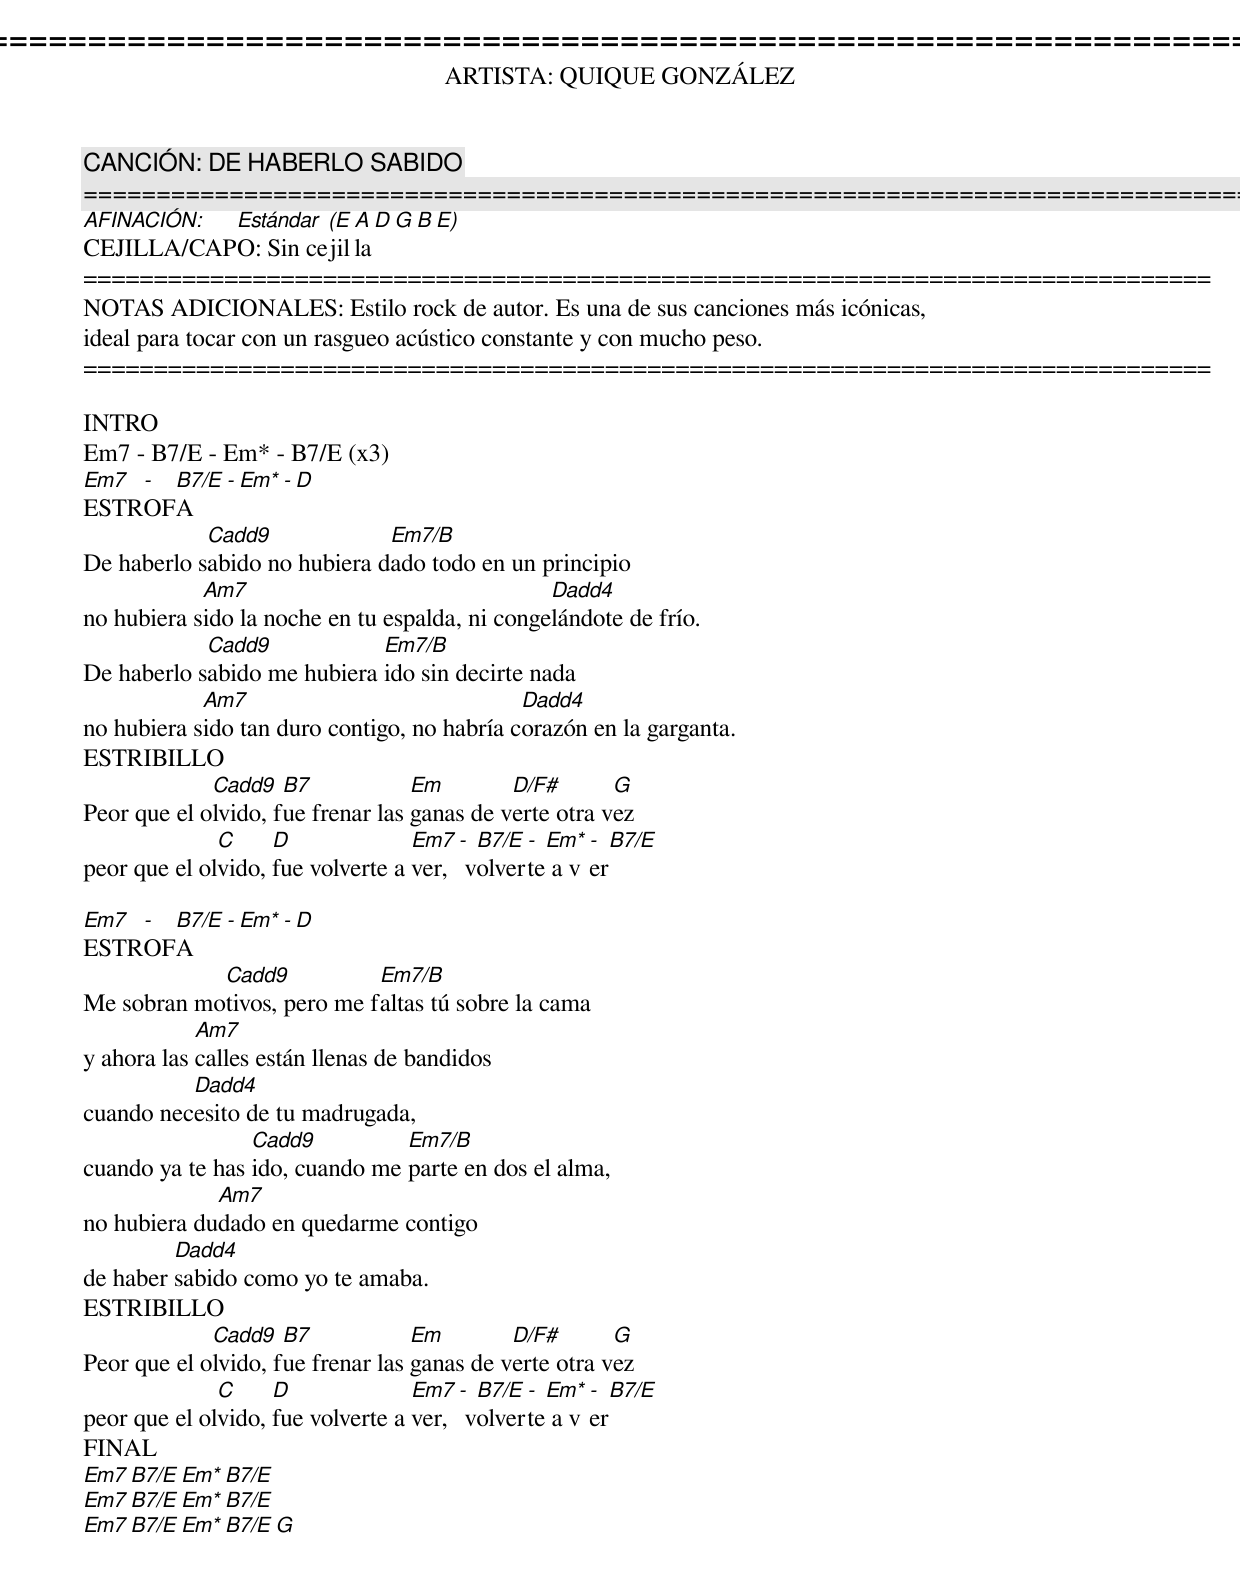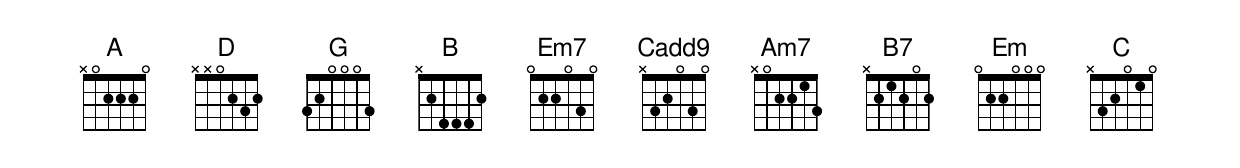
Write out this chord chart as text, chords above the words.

================================================================================
ARTISTA: QUIQUE GONZÁLEZ
CANCIÓN: DE HABERLO SABIDO
================================================================================
AFINACIÓN: Estándar (E A D G B E)
CEJILLA/CAPO: Sin cejilla
================================================================================
NOTAS ADICIONALES: Estilo rock de autor. Es una de sus canciones más icónicas,
ideal para tocar con un rasgueo acústico constante y con mucho peso.
================================================================================

INTRO
Em7 - B7/E - Em* - B7/E (x3)
Em7 - B7/E - Em* - D
ESTROFA
            Cadd9             Em7/B
De haberlo sabido no hubiera dado todo en un principio
            Am7                                 Dadd4
no hubiera sido la noche en tu espalda, ni congelándote de frío.
            Cadd9            Em7/B
De haberlo sabido me hubiera ido sin decirte nada
            Am7                              Dadd4
no hubiera sido tan duro contigo, no habría corazón en la garganta.
ESTRIBILLO
             Cadd9   B7            Em        D/F#       G
Peor que el olvido, fue frenar las ganas de verte otra vez
              C     D              Em7 - B7/E - Em* - B7/E
peor que el olvido, fue volverte a ver, volverte a ver

Em7 - B7/E - Em* - D
ESTROFA
            Cadd9           Em7/B
Me sobran motivos, pero me faltas tú sobre la cama
            Am7
y ahora las calles están llenas de bandidos
          Dadd4
cuando necesito de tu madrugada,
                 Cadd9          Em7/B
cuando ya te has ido, cuando me parte en dos el alma,
             Am7
no hubiera dudado en quedarme contigo
         Dadd4
de haber sabido como yo te amaba.
ESTRIBILLO
             Cadd9   B7            Em        D/F#       G
Peor que el olvido, fue frenar las ganas de verte otra vez
              C     D              Em7 - B7/E - Em* - B7/E
peor que el olvido, fue volverte a ver, volverte a ver
FINAL
Em7   B7/E   Em*    B7/E
Em7   B7/E   Em*    B7/E
Em7   B7/E   Em*    B7/E G
